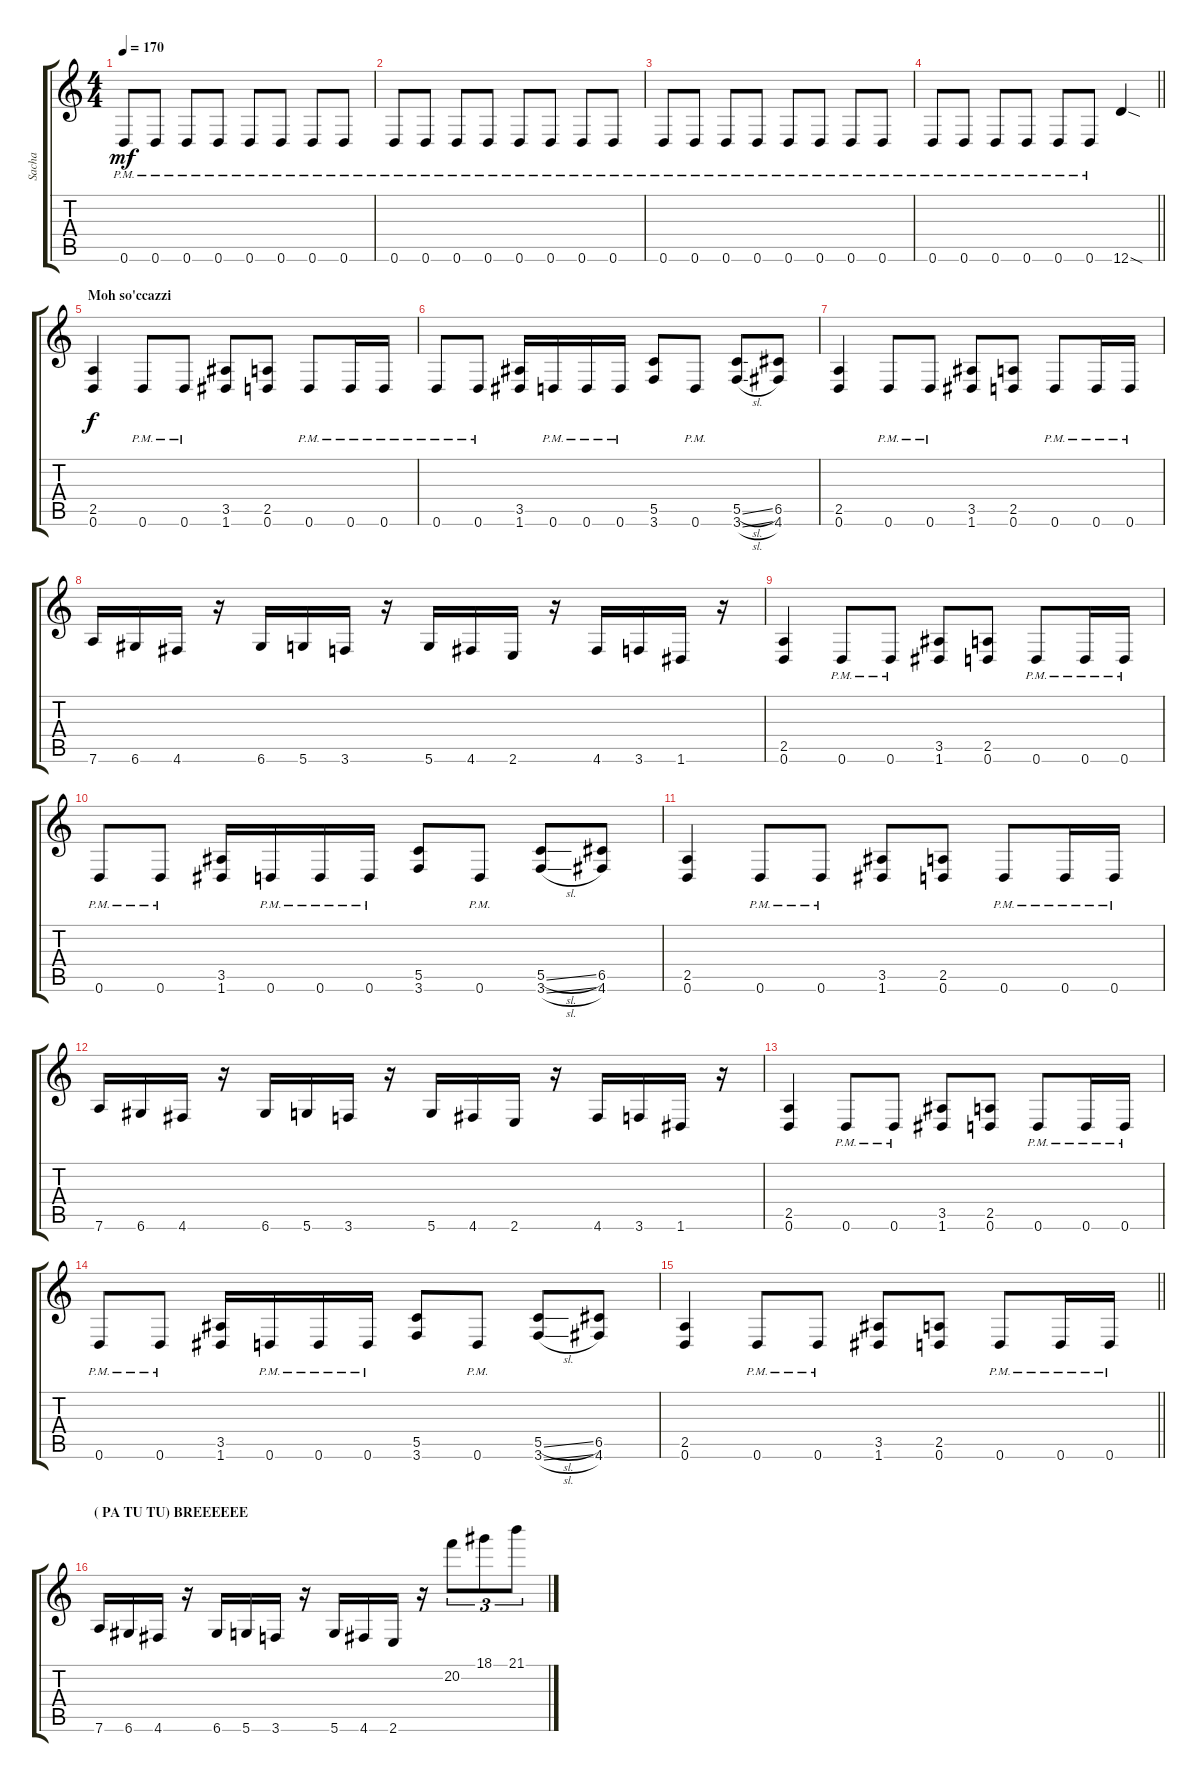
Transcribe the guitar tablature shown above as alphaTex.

\track ("Sacha" "Sacha") {instrument distortionguitar}
\staff {score tabs}
\tuning (D4 A3 F3 C3 G2 D2) {hide}
\ts (4 4)
\tempo 170
\clef g2
\ks c
0.6{pm}.8{dy mf} 0.6{pm}.8 0.6{pm}.8 0.6{pm}.8 0.6{pm}.8 0.6{pm}.8 0.6{pm}.8 0.6{pm}.8 |
0.6{pm}.8 0.6{pm}.8 0.6{pm}.8 0.6{pm}.8 0.6{pm}.8 0.6{pm}.8 0.6{pm}.8 0.6{pm}.8 |
0.6{pm}.8 0.6{pm}.8 0.6{pm}.8 0.6{pm}.8 0.6{pm}.8 0.6{pm}.8 0.6{pm}.8 0.6{pm}.8 |
\barLineRight lightlight
0.6{pm}.8 0.6{pm}.8 0.6{pm}.8 0.6{pm}.8 0.6{pm}.8 0.6{pm}.8 12.6{sod}.4 |
\section ("" "Moh so'ccazzi")
(2.5 0.6).4{dy f} 0.6{pm}.8 0.6{pm}.8 (3.5 1.6).8 (2.5 0.6).8 0.6{pm}.8 0.6{pm}.16 0.6{pm}.16 |
0.6{pm}.8 0.6{pm}.8 (3.5 1.6).16 0.6{pm}.16 0.6{pm}.16 0.6{pm}.16 (5.5 3.6).8 0.6{pm}.8 (5.5{sl} 3.6{sl}).8 (6.5 4.6).8 |
(2.5 0.6).4 0.6{pm}.8 0.6{pm}.8 (3.5 1.6).8 (2.5 0.6).8 0.6{pm}.8 0.6{pm}.16 0.6{pm}.16 |
7.6.16 6.6.16 4.6.16 r.16 6.6.16 5.6.16 3.6.16 r.16 5.6.16 4.6.16 2.6.16 r.16 4.6.16 3.6.16 1.6.16 r.16 |
(2.5 0.6).4 0.6{pm}.8 0.6{pm}.8 (3.5 1.6).8 (2.5 0.6).8 0.6{pm}.8 0.6{pm}.16 0.6{pm}.16 |
0.6{pm}.8 0.6{pm}.8 (3.5 1.6).16 0.6{pm}.16 0.6{pm}.16 0.6{pm}.16 (5.5 3.6).8 0.6{pm}.8 (5.5{sl} 3.6{sl}).8 (6.5 4.6).8 |
(2.5 0.6).4 0.6{pm}.8 0.6{pm}.8 (3.5 1.6).8 (2.5 0.6).8 0.6{pm}.8 0.6{pm}.16 0.6{pm}.16 |
7.6.16 6.6.16 4.6.16 r.16 6.6.16 5.6.16 3.6.16 r.16 5.6.16 4.6.16 2.6.16 r.16 4.6.16 3.6.16 1.6.16 r.16 |
(2.5 0.6).4 0.6{pm}.8 0.6{pm}.8 (3.5 1.6).8 (2.5 0.6).8 0.6{pm}.8 0.6{pm}.16 0.6{pm}.16 |
0.6{pm}.8 0.6{pm}.8 (3.5 1.6).16 0.6{pm}.16 0.6{pm}.16 0.6{pm}.16 (5.5 3.6).8 0.6{pm}.8 (5.5{sl} 3.6{sl}).8 (6.5 4.6).8 |
\barLineRight lightlight
(2.5 0.6).4 0.6{pm}.8 0.6{pm}.8 (3.5 1.6).8 (2.5 0.6).8 0.6{pm}.8 0.6{pm}.16 0.6{pm}.16 |
\section ("" "( PA TU TU) BREEEEEE")
7.6.16 6.6.16 4.6.16 r.16 6.6.16 5.6.16 3.6.16 r.16 5.6.16 4.6.16 2.6.16 r.16 20.2.8{tu (3 2)} 18.1.8{tu (3 2)} 21.1.8{tu (3 2)}
